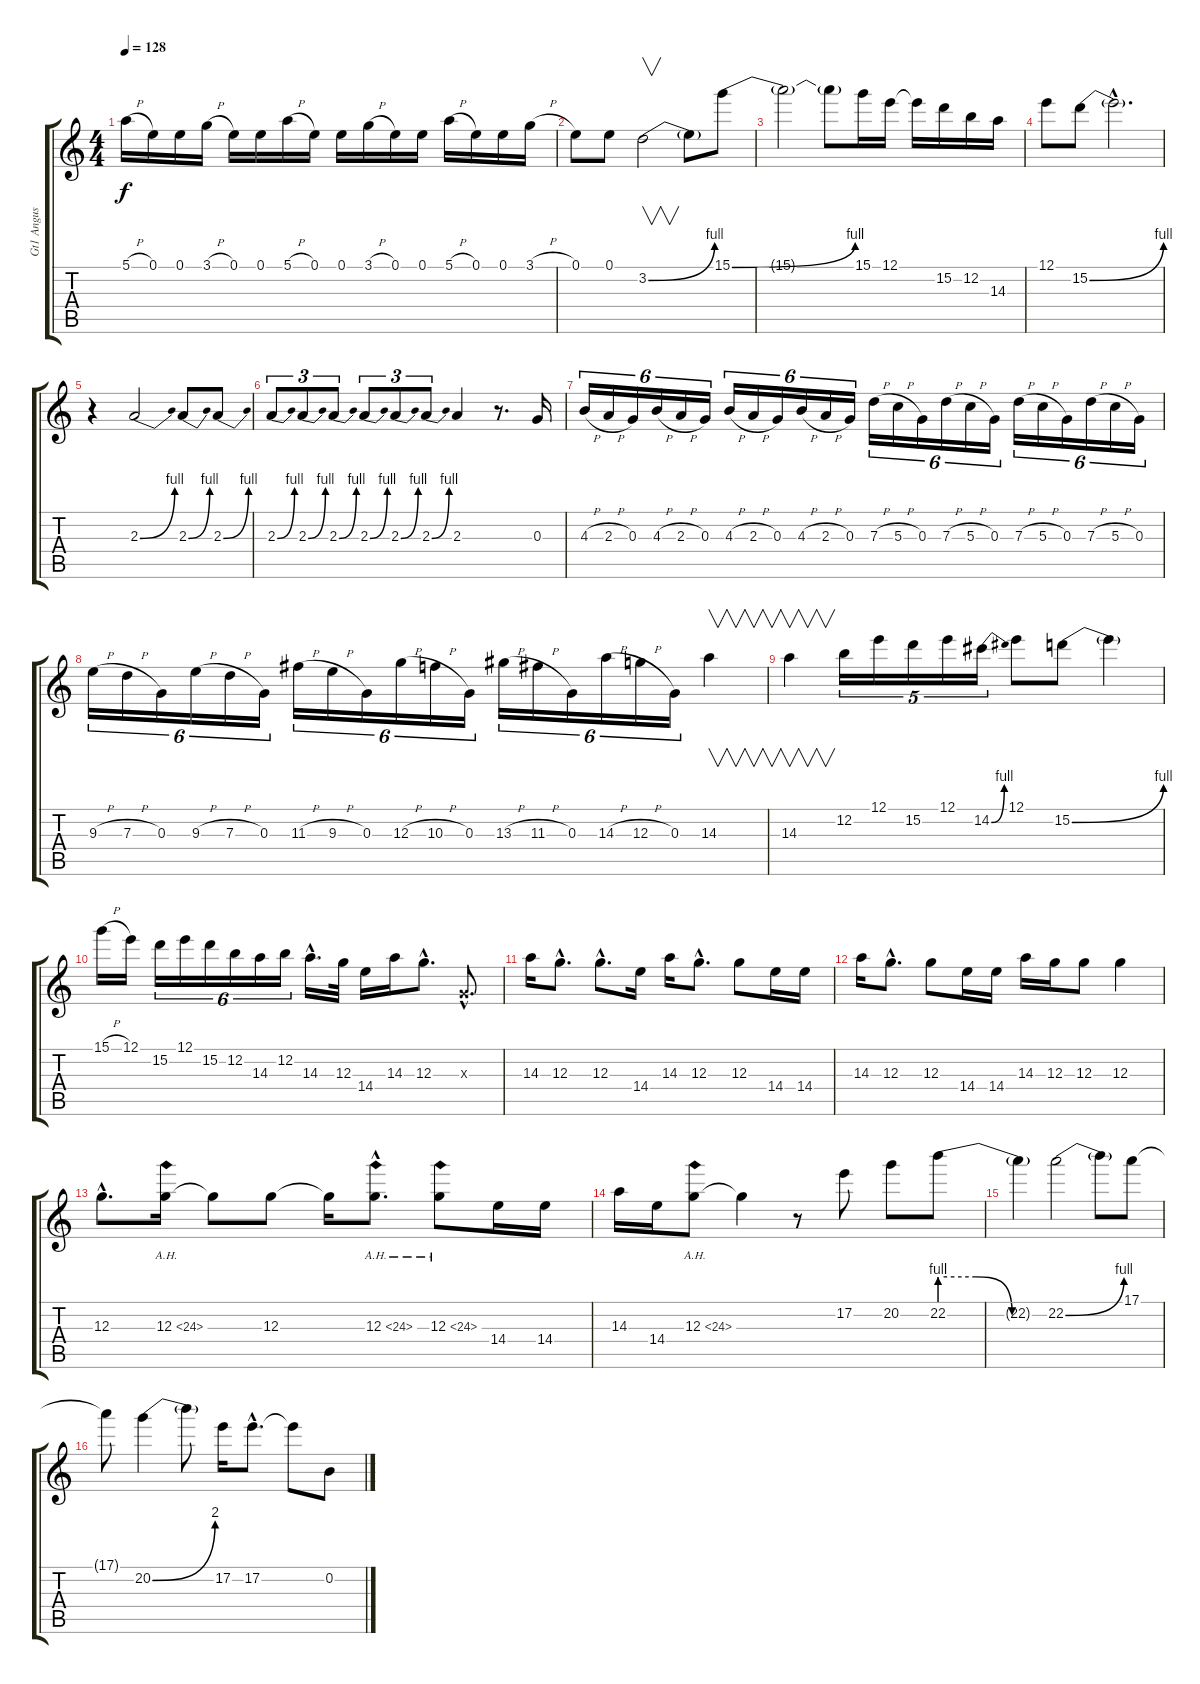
\track ("Gt1 Angus" "Gt1 Angus") {instrument distortionguitar}
\staff {score tabs}
\tuning (E4 B3 G3 D3 A2 E2) {hide}
\ts (4 4)
\tempo 128
\clef g2
\ks c
5.1{h}.16{dy f} 0.1.16 0.1.16 3.1{h}.16 0.1.16 0.1.16 5.1{h}.16 0.1.16 0.1.16 3.1{h}.16 0.1.16 0.1.16 5.1{h}.16 0.1.16 0.1.16 3.1{h}.16 |
0.1.8 0.1.8 3.2{be (bend 0 0 60 4)}.2{v} 3.2{t}.8 15.1{be (bend 0 0 60 4)}.8 |
15.1{t}.2 15.1{t}.8 15.1.16 12.1.16 12.1{t}.16 15.2.16 12.2.16 14.3.16 |
12.1.8 15.2{be (bend 0 0 60 4)}.8 15.2{hac t}.2{d} |
r.4 2.3{be (bend 0 0 60 4)}.2 2.3{be (bend 0 0 60 4)}.8 2.3{be (bend 0 0 60 4)}.8 |
2.3{be (bend 0 0 60 4)}.8{tu (3 2)} 2.3{be (bend 0 0 60 4)}.8{tu (3 2)} 2.3{be (bend 0 0 60 4)}.8{tu (3 2)} 2.3{be (bend 0 0 60 4)}.8{tu (3 2)} 2.3{be (bend 0 0 60 4)}.8{tu (3 2)} 2.3{be (bend 0 0 60 4)}.8{tu (3 2)} 2.3.4 r.8{d} 0.3.16 |
4.3{h}.16{tu (6 4)} 2.3{h}.16{tu (6 4)} 0.3.16{tu (6 4)} 4.3{h}.16{tu (6 4)} 2.3{h}.16{tu (6 4)} 0.3.16{tu (6 4)} 4.3{h}.16{tu (6 4)} 2.3{h}.16{tu (6 4)} 0.3.16{tu (6 4)} 4.3{h}.16{tu (6 4)} 2.3{h}.16{tu (6 4)} 0.3.16{tu (6 4)} 7.3{h}.16{tu (6 4)} 5.3{h}.16{tu (6 4)} 0.3.16{tu (6 4)} 7.3{h}.16{tu (6 4)} 5.3{h}.16{tu (6 4)} 0.3.16{tu (6 4)} 7.3{h}.16{tu (6 4)} 5.3{h}.16{tu (6 4)} 0.3.16{tu (6 4)} 7.3{h}.16{tu (6 4)} 5.3{h}.16{tu (6 4)} 0.3.16{tu (6 4)} |
9.3{h}.16{tu (6 4)} 7.3{h}.16{tu (6 4)} 0.3.16{tu (6 4)} 9.3{h}.16{tu (6 4)} 7.3{h}.16{tu (6 4)} 0.3.16{tu (6 4)} 11.3{h}.16{tu (6 4)} 9.3{h}.16{tu (6 4)} 0.3.16{tu (6 4)} 12.3{h}.16{tu (6 4)} 10.3{h}.16{tu (6 4)} 0.3.16{tu (6 4)} 13.3{h}.16{tu (6 4)} 11.3{h}.16{tu (6 4)} 0.3.16{tu (6 4)} 14.3{h}.16{tu (6 4)} 12.3{h}.16{tu (6 4)} 0.3.16{tu (6 4)} 14.3.4{v} |
14.3.4{v} 12.2.16{tu (5 4)} 12.1.16{tu (5 4)} 15.2.16{tu (5 4)} 12.1.16{tu (5 4)} 14.2{be (bend 0 0 60 4)}.16{tu (5 4)} 12.1.8 15.2{be (bend 0 0 60 4)}.8 15.2{t}.4 |
15.1{h}.16 12.1.16 15.2.16{tu (6 4)} 12.1.16{tu (6 4)} 15.2.16{tu (6 4)} 12.2.16{tu (6 4)} 14.3.16{tu (6 4)} 12.2.16{tu (6 4)} 14.3{hac}.16{d} 12.3.32 14.4.16 14.3.16 12.3{hac}.8{d} 0.3{hac x}.8{d} |
14.3.16 12.3{hac}.8{d} 12.3{hac}.8{d} 14.4.16 14.3.16 12.3{hac}.8{d} 12.3.8 14.4.16 14.4.16 |
14.3.16 12.3{hac}.8{d} 12.3.8 14.4.16 14.4.16 14.3.16 12.3.16 12.3.8 12.3.4 |
12.3{hac}.8{d} 12.3{ah 12}.16 12.3{t}.8 12.3.8 12.3{t}.16 12.3{ah 12 hac}.8{d} 12.3{ah 12}.8 14.4.16 14.4.16 |
14.3.16 14.4.16 12.3{ah 12}.8 12.3{t}.4 r.8 17.2.8 20.2.8 22.2{be (custom 0 4 20 4 40 0 60 0)}.8 |
22.2{t}.4 22.2{be (bend 0 0 60 4)}.2 22.2{t}.8 17.1.8 |
17.1{t}.8 20.2{be (bend 0 0 60 8)}.4 20.2{t}.8 17.2.16 17.2{hac}.8{d} 17.2{t}.8 0.2.8
